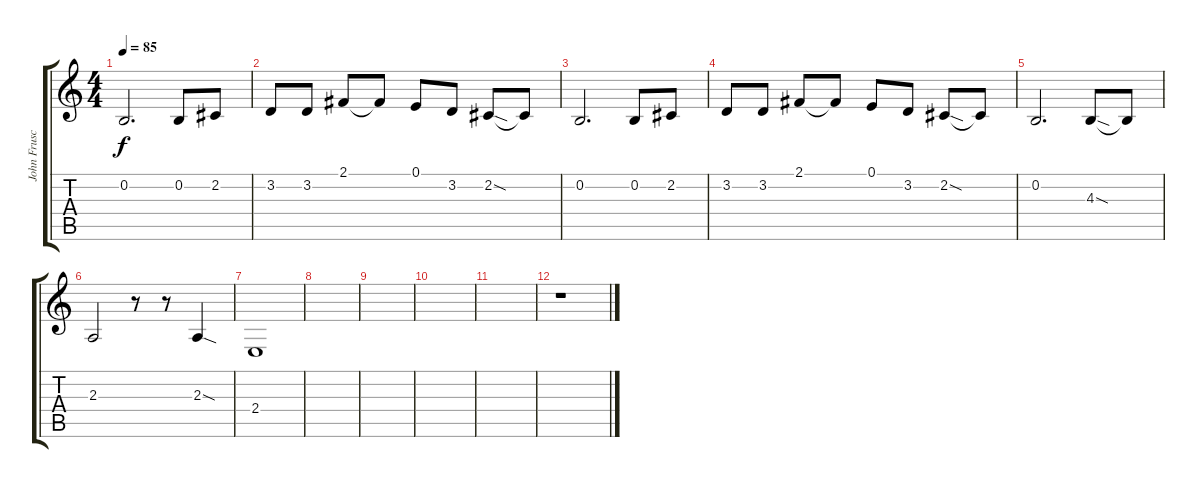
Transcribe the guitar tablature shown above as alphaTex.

\track ("John Frusciante - Rythem Vocal" "John Frusc") {instrument synthstrings2}
\staff {score tabs}
\tuning (E4 B3 G3 D3 A2 E2) {hide}
\ts (4 4)
\tempo 85
\clef g2
\ks c
0.2.2{d dy f} 0.2.8 2.2.8 |
3.2.8 3.2.8 2.1.8 2.1{t}.8 0.1.8 3.2.8 2.2{sod}.8 2.2{t}.8 |
0.2.2{d} 0.2.8 2.2.8 |
3.2.8 3.2.8 2.1.8 2.1{t}.8 0.1.8 3.2.8 2.2{sod}.8 2.2{t}.8 |
0.2.2{d} 4.3{sod}.8 4.3{t}.8 |
2.3.2 r.8 r.8 2.3{sod}.4 |
2.4.1 |
|
|
|
|
r.1
